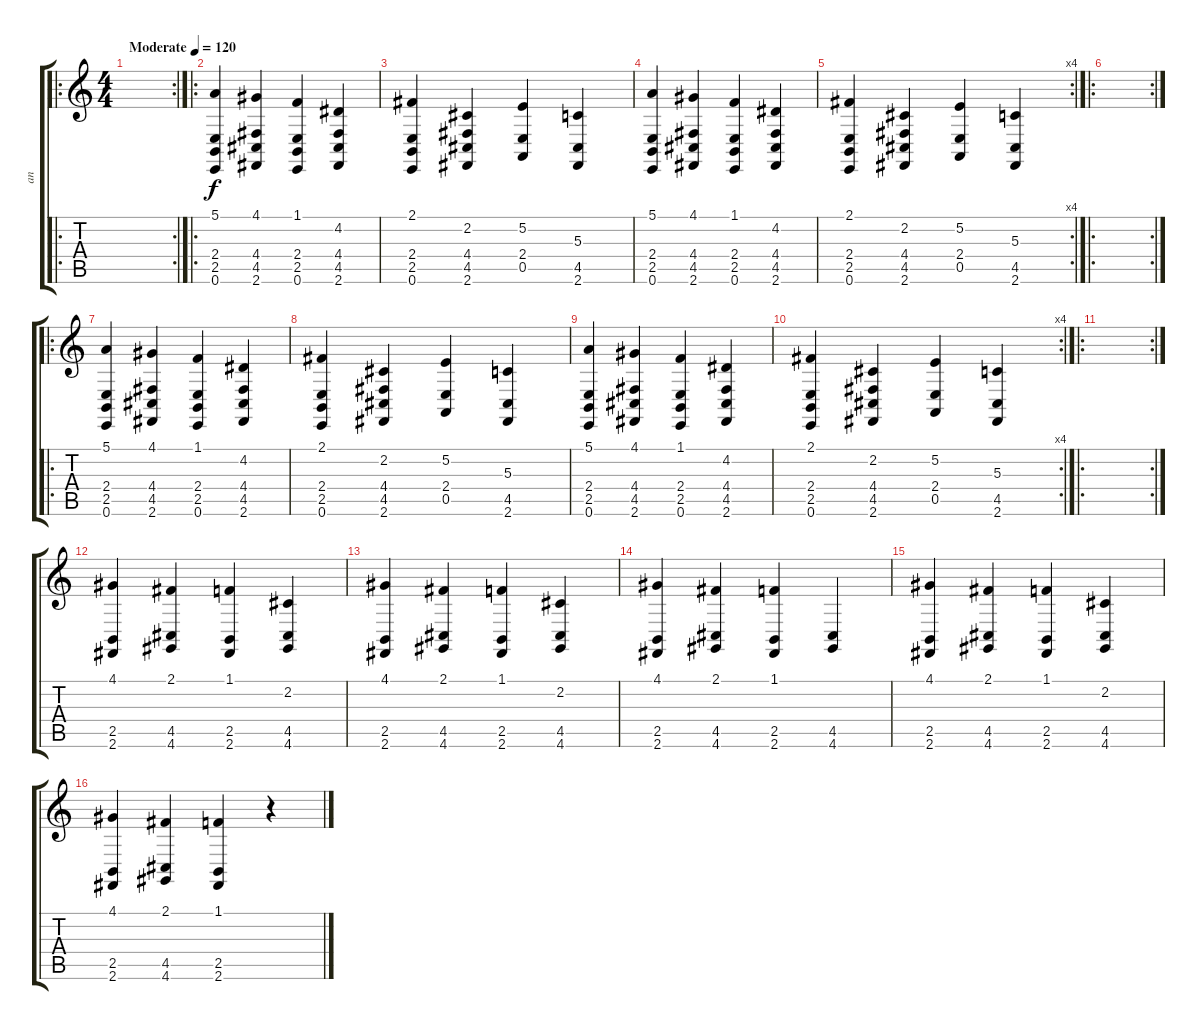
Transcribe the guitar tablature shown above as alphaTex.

\track ("an" "an") {instrument rockorgan}
\staff {score tabs}
\tuning (E4 B3 G3 D3 A2 E2) {hide}
\ro
\rc 2
\ts (4 4)
\tempo (120 "Moderate")
\clef g2
\ks c
|
\ro
(5.1 2.4 2.5 0.6).4{instrument rockorgan} (4.1 4.4 4.5 2.6).4 (1.1 2.4 2.5 0.6).4 (4.2 4.4 4.5 2.6).4 |
(2.1 2.4 2.5 0.6).4 (2.2 4.4 4.5 2.6).4 (5.2 2.4 0.5).4 (5.3 4.5 2.6).4 |
(5.1 2.4 2.5 0.6).4 (4.1 4.4 4.5 2.6).4 (1.1 2.4 2.5 0.6).4 (4.2 4.4 4.5 2.6).4 |
\rc 4
(2.1 2.4 2.5 0.6).4 (2.2 4.4 4.5 2.6).4 (5.2 2.4 0.5).4 (5.3 4.5 2.6).4 |
\ro
\rc 2
|
\ro
(5.1 2.4 2.5 0.6).4{instrument rockorgan} (4.1 4.4 4.5 2.6).4 (1.1 2.4 2.5 0.6).4 (4.2 4.4 4.5 2.6).4 |
(2.1 2.4 2.5 0.6).4 (2.2 4.4 4.5 2.6).4 (5.2 2.4 0.5).4 (5.3 4.5 2.6).4 |
(5.1 2.4 2.5 0.6).4 (4.1 4.4 4.5 2.6).4 (1.1 2.4 2.5 0.6).4 (4.2 4.4 4.5 2.6).4 |
\rc 4
(2.1 2.4 2.5 0.6).4 (2.2 4.4 4.5 2.6).4 (5.2 2.4 0.5).4 (5.3 4.5 2.6).4 |
\ro
\rc 2
|
(4.1 2.5 2.6).4 (2.1 4.5 4.6).4 (1.1 2.5 2.6).4 (2.2 4.5 4.6).4 |
(4.1 2.5 2.6).4 (2.1 4.5 4.6).4 (1.1 2.5 2.6).4 (2.2 4.5 4.6).4 |
(4.1 2.5 2.6).4 (2.1 4.5 4.6).4 (1.1 2.5 2.6).4 (4.5 4.6).4 |
(4.1 2.5 2.6).4 (2.1 4.5 4.6).4 (1.1 2.5 2.6).4 (2.2 4.5 4.6).4 |
(4.1 2.5 2.6).4 (2.1 4.5 4.6).4 (1.1 2.5 2.6).4 r.4
